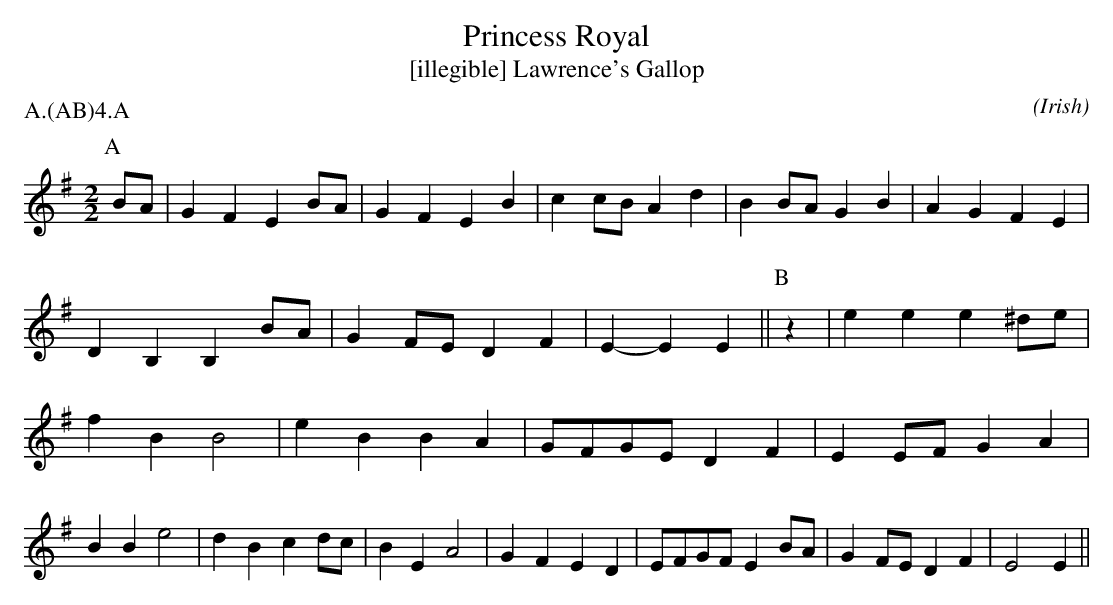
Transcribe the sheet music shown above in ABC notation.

X:1
T:Princess Royal
M:2/2
T: [illegible] Lawrence's Gallop
C:
O:Irish
P:A.(AB)4.A
L:1/8
K:Em
P:A
BA|G2 F2 E2 BA|G2 F2  E2  B2|c2 cB A2 d2|B2 BA G2 \
B2|A2 G2 F2 E2|D2 B,2 B,2 BA|G2 FE D2 F2|E2-E2 E2||\
P:B
z2|e2 e2 e2 ^de|f2 B2  B4|e2 B2 B2 A2|GFGE  D2 \
F2|E2 EF G2 A2|B2 B2  e4|d2 B2 c2 dc|B2 E2 A4|\
G2 F2 E2 D2|EFGF   E2  BA|G2 FE D2 F2|E4    E2||
